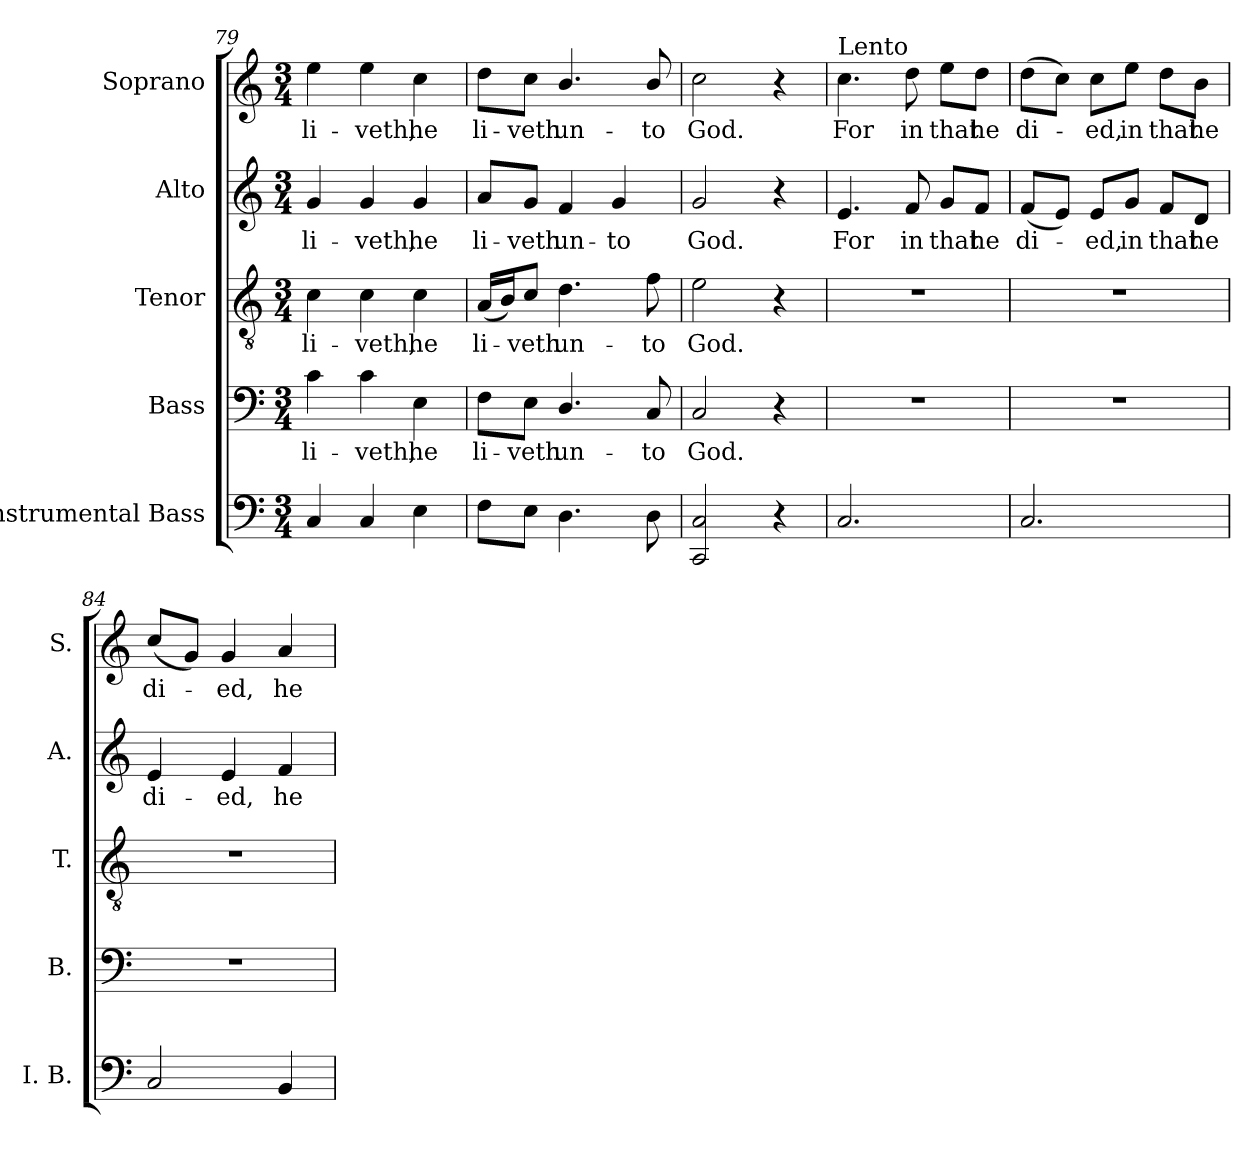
**kern	**kern	**text	**kern	**text	**kern	**text	**kern	**text
*part5	*part4	*part4	*part3	*part3	*part2	*part2	*part1	*part1
*staff5	*staff4	*staff4	*staff3	*staff3	*staff2	*staff2	*staff1	*staff1
*I"Instrumental Bass	*I"Bass	*	*I"Tenor	*	*I"Alto	*	*I"Soprano	*
*I'I. B.	*I'B.	*	*I'T.	*	*I'A.	*	*I'S.	*
*clefF4	*clefF4	*	*clefGv2	*	*clefG2	*	*clefG2	*
*	*	*	*ITrd7c12	*	*	*	*	*
*k[]	*k[]	*	*k[]	*	*k[]	*	*k[]	*
*C:	*C:	*	*C:	*	*C:	*	*C:	*
*M3/4	*M3/4	*	*M3/4	*	*M3/4	*	*M3/4	*
=79	=79	=79	=79	=79	=79	=79	=79	=79
!	!	!LO:LY:b:color=#000000	!	!	!	!	!	!
!	!	!	!	!LO:LY:b:color=#000000	!	!	!	!
!	!	!	!	!	!	!LO:LY:b:color=#000000	!	!
!	!	!	!	!	!	!	!	!LO:LY:b:color=#000000
4Ci/	4ci\	li-	4Ci\	li-	4gi/	li-	4eei\	li-
!	!	!LO:LY:b:color=#000000	!	!	!	!	!	!
!	!	!	!	!LO:LY:b:color=#000000	!	!	!	!
!	!	!	!	!	!	!LO:LY:b:color=#000000	!	!
!	!	!	!	!	!	!	!	!LO:LY:b:color=#000000
4Ci/	4ci\	-veth,	4Ci\	-veth,	4gi/	-veth,	4eei\	-veth,
!	!	!LO:LY:b:color=#000000	!	!	!	!	!	!
!	!	!	!	!LO:LY:b:color=#000000	!	!	!	!
!	!	!	!	!	!	!LO:LY:b:color=#000000	!	!
!	!	!	!	!	!	!	!	!LO:LY:b:color=#000000
4Ei\	4Ei\	he	4Ci\	he	4gi/	he	4cci\	he
!!LO:LB:g=z
=80	=80	=80	=80	=80	=80	=80	=80	=80
!	!	!LO:LY:b:color=#000000	!	!	!	!	!	!
!	!	!	!	!LO:LY:b:color=#000000	!	!	!	!
!	!	!	!	!	!	!LO:LY:b:color=#000000	!	!
!	!	!	!	!	!	!	!	!LO:LY:b:color=#000000
8Fi\L	8Fi\L	li-	(16AAi/LL	li-	8ai/L	li-	8ddi\L	li-
.	.	.	16BBi/J)	.	.	.	.	.
!	!	!LO:LY:b:color=#000000	!	!	!	!	!	!
!	!	!	!	!LO:LY:b:color=#000000	!	!	!	!
!	!	!	!	!	!	!LO:LY:b:color=#000000	!	!
!	!	!	!	!	!	!	!	!LO:LY:b:color=#000000
8Ei\J	8Ei\J	-veth	8Ci/J	-veth	8gi/J	-veth	8cci\J	-veth
!	!	!LO:LY:b:color=#000000	!	!	!	!	!	!
!	!	!	!	!LO:LY:b:color=#000000	!	!	!	!
!	!	!	!	!	!	!LO:LY:b:color=#000000	!	!
!	!	!	!	!	!	!	!	!LO:LY:b:color=#000000
4.Di\	4.Di/	un-	4.Di\	un-	4fi/	un-	4.bi/	un-
!	!	!	!	!	!	!LO:LY:b:color=#000000	!	!
.	.	.	.	.	4gi/	-to	.	.
!	!	!LO:LY:b:color=#000000	!	!	!	!	!	!
!	!	!	!	!LO:LY:b:color=#000000	!	!	!	!
!	!	!	!	!	!	!	!	!LO:LY:b:color=#000000
8Di\	8Ci/	-to	8Fi\	-to	.	.	8bi/	-to
=81	=81	=81	=81	=81	=81	=81	=81	=81
!	!	!LO:LY:b:color=#000000	!	!	!	!	!	!
!	!	!	!	!LO:LY:b:color=#000000	!	!	!	!
!	!	!	!	!	!	!LO:LY:b:color=#000000	!	!
!	!	!	!	!	!	!	!	!LO:LY:b:color=#000000
2CCi/ 2Ci	2Ci/	God.	2Ei\	God.	2gi/	God.	2cci\	God.
4r	4r	.	4r	.	4r	.	4r	.
=82	=82	=82	=82	=82	=82	=82	=82	=82
!	!LO:N:vis=1	!	!LO:N:vis=1	!	!	!	!	!
!	!	!	!	!	!	!LO:LY:b:color=#000000	!	!
!	!	!	!	!	!	!	!LO:TX:a:t=Lento	!
!	!	!	!	!	!	!	!	!LO:LY:b:color=#000000
2.Ci/	2.r	.	2.r	.	4.ei/	For	4.cci\	For
!	!	!	!	!	!	!LO:LY:b:color=#000000	!	!
!	!	!	!	!	!	!	!	!LO:LY:b:color=#000000
.	.	.	.	.	8fi/	in	8ddi\	in
!	!	!	!	!	!	!LO:LY:b:color=#000000	!	!
!	!	!	!	!	!	!	!	!LO:LY:b:color=#000000
.	.	.	.	.	8gi/L	that	8eei\L	that
!	!	!	!	!	!	!LO:LY:b:color=#000000	!	!
!	!	!	!	!	!	!	!	!LO:LY:b:color=#000000
.	.	.	.	.	8fi/J	he	8ddi\J	he
=83	=83	=83	=83	=83	=83	=83	=83	=83
!	!LO:N:vis=1	!	!LO:N:vis=1	!	!	!	!	!
!	!	!	!	!	!	!LO:LY:b:color=#000000	!	!
!	!	!	!	!	!	!	!	!LO:LY:b:color=#000000
2.Ci/	2.r	.	2.r	.	(8fi/L	di-	(8ddi\L	di-
.	.	.	.	.	8ei/J)	.	8cci\J)	.
!	!	!	!	!	!	!LO:LY:b:color=#000000	!	!
!	!	!	!	!	!	!	!	!LO:LY:b:color=#000000
.	.	.	.	.	8ei/L	-ed,	8cci\L	-ed,
!	!	!	!	!	!	!LO:LY:b:color=#000000	!	!
!	!	!	!	!	!	!	!	!LO:LY:b:color=#000000
.	.	.	.	.	8gi/J	in	8eei\J	in
!	!	!	!	!	!	!LO:LY:b:color=#000000	!	!
!	!	!	!	!	!	!	!	!LO:LY:b:color=#000000
.	.	.	.	.	8fi/L	that	8ddi\L	that
!	!	!	!	!	!	!LO:LY:b:color=#000000	!	!
!	!	!	!	!	!	!	!	!LO:LY:b:color=#000000
.	.	.	.	.	8di/J	he	8bi\J	he
=84	=84	=84	=84	=84	=84	=84	=84	=84
!	!LO:N:vis=1	!	!LO:N:vis=1	!	!	!	!	!
!	!	!	!	!	!	!LO:LY:b:color=#000000	!	!
!	!	!	!	!	!	!	!	!LO:LY:b:color=#000000
2Ci/	2.r	.	2.r	.	4ei/	di-	(8cci/L	di-
.	.	.	.	.	.	.	8gi/J)	.
!	!	!	!	!	!	!LO:LY:b:color=#000000	!	!
!	!	!	!	!	!	!	!	!LO:LY:b:color=#000000
.	.	.	.	.	4ei/	-ed,	4gi/	-ed,
!	!	!	!	!	!	!LO:LY:b:color=#000000	!	!
!	!	!	!	!	!	!	!	!LO:LY:b:color=#000000
4BBi/	.	.	.	.	4fi/	he	4ai/	he
=	=	=	=	=	=	=	=	=
*-	*-	*-	*-	*-	*-	*-	*-	*-
